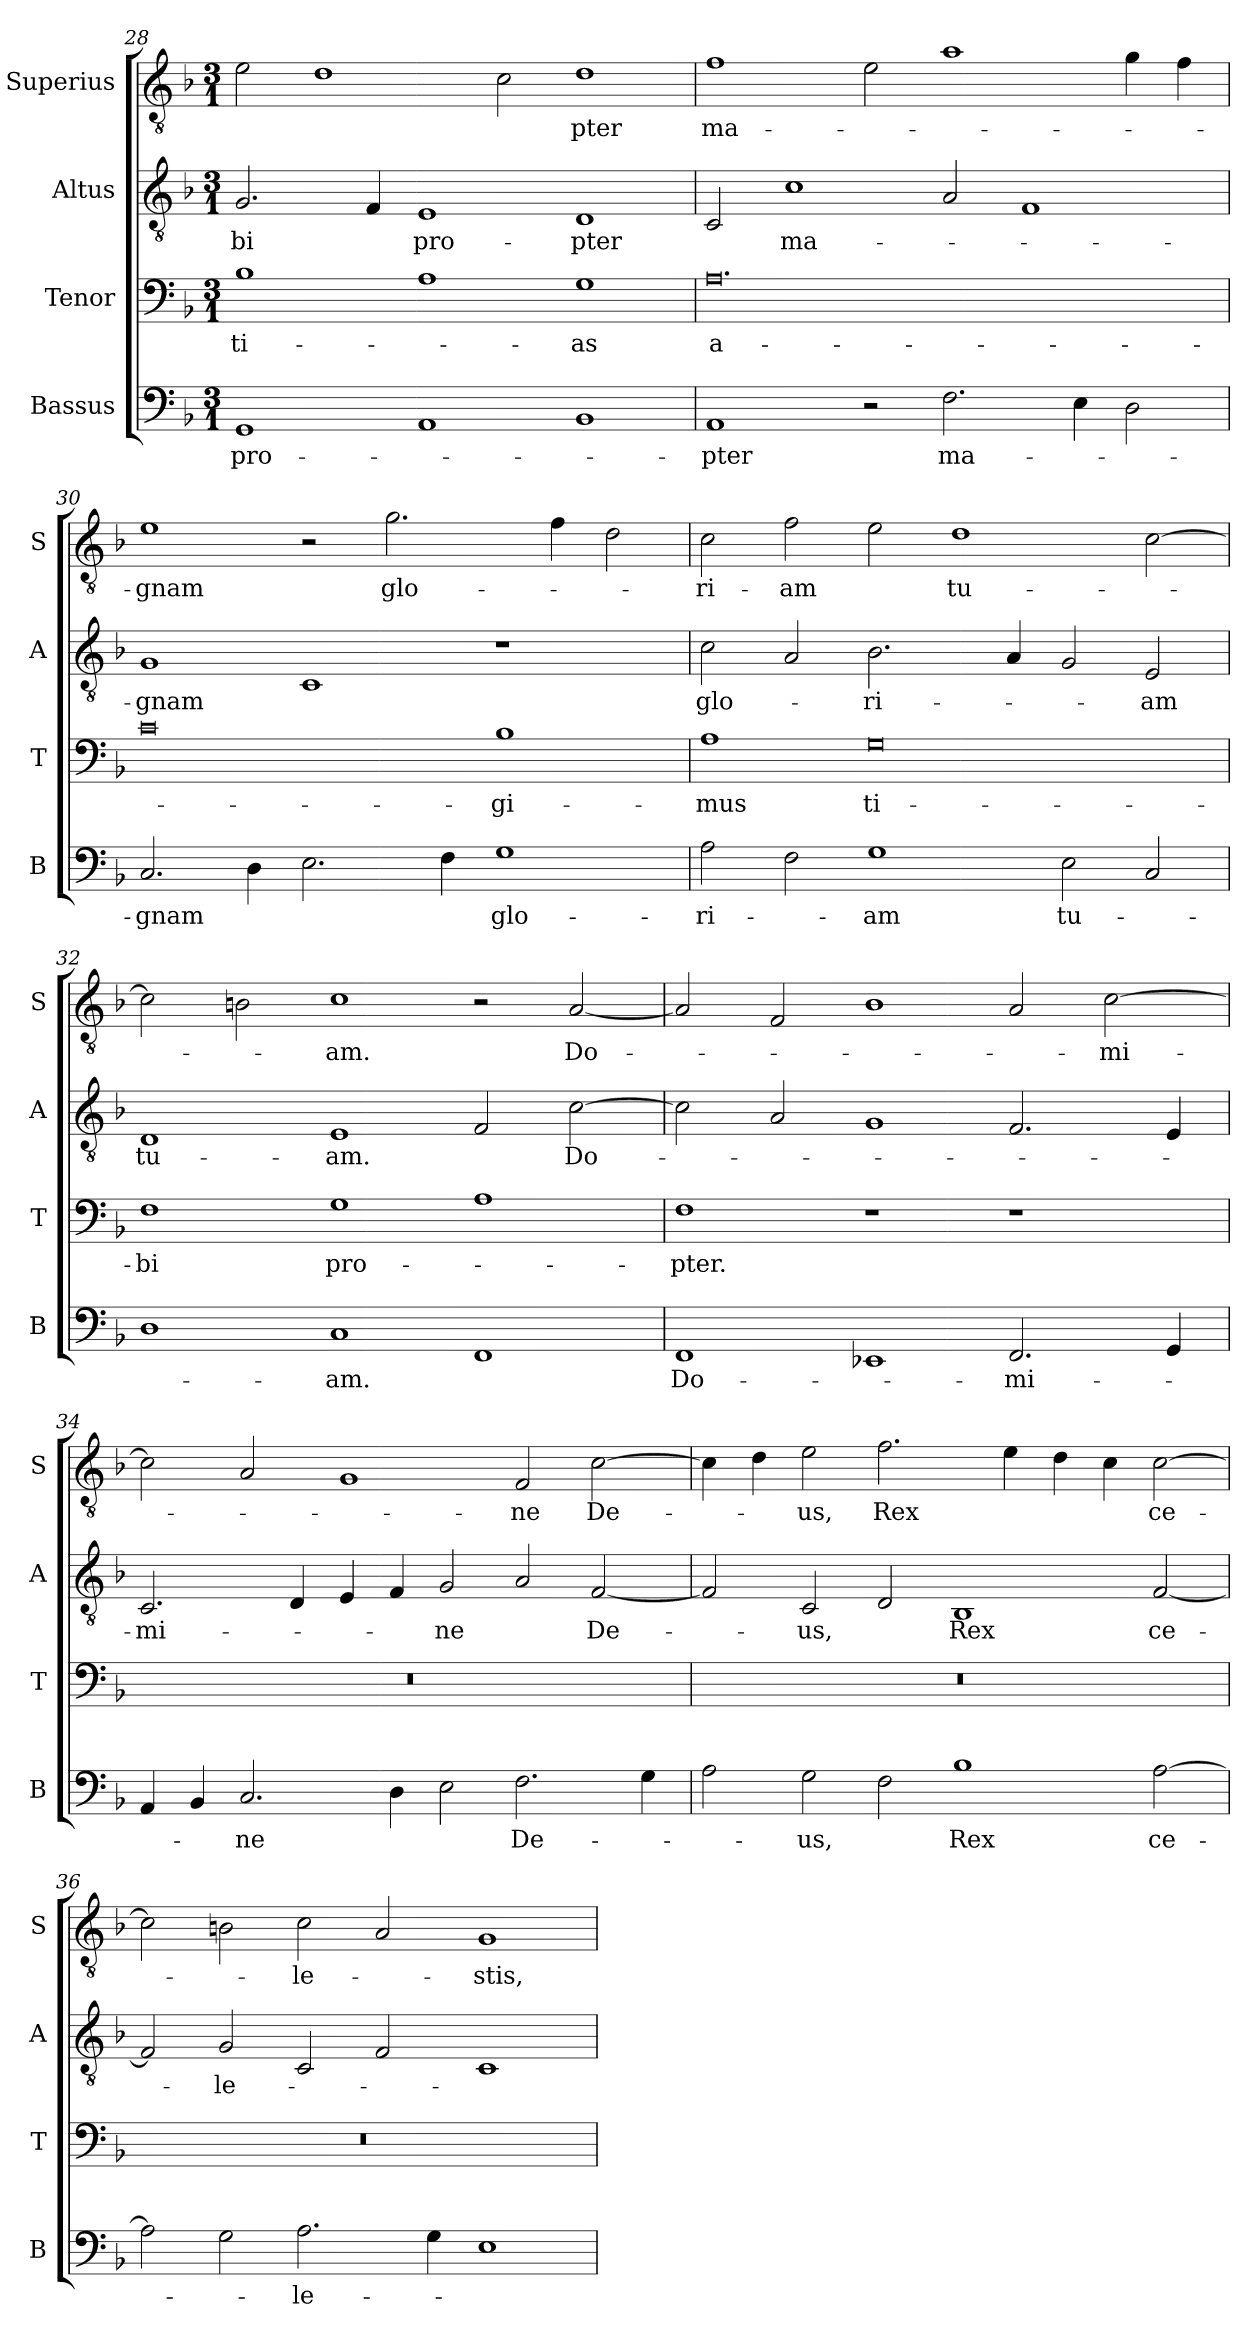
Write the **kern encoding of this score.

**kern	**text	**kern	**text	**kern	**text	**kern	**text
*part4	*part4	*part3	*part3	*part2	*part2	*part1	*part1
*staff4	*staff4	*staff3	*staff3	*staff2	*staff2	*staff1	*staff1
*I"Bassus	*	*I"Tenor	*	*I"Altus	*	*I"Superius	*
*I'B	*	*I'T	*	*I'A	*	*I'S	*
*clefF4	*	*clefF4	*	*clefGv2	*	*clefGv2	*
*k[b-]	*	*k[b-]	*	*k[b-]	*	*k[b-]	*
*d:	*	*d:	*	*d:	*	*d:	*
*M3/1	*	*M3/1	*	*M3/1	*	*M3/1	*
=28	=28	=28	=28	=28	=28	=28	=28
1GG	pro-	1B-	-ti-	2.G	-bi	2e	.
.	.	.	.	.	.	1d	.
.	.	.	.	4F	.	.	.
1AA	.	1A	.	1E	pro-	.	.
.	.	.	.	.	.	2c	.
1BB-	.	1G	-as	1D	-pter	1d	-pter
=29	=29	=29	=29	=29	=29	=29	=29
1AA	-pter	0.A	a-	2C	.	1f	ma-
.	.	.	.	1c	ma-	.	.
2r	.	.	.	.	.	2e	.
2.F	ma-	.	.	2A	.	1a	.
.	.	.	.	1F	.	.	.
4E	.	.	.	.	.	.	.
2D	.	.	.	.	.	4g	.
.	.	.	.	.	.	4f	.
=30	=30	=30	=30	=30	=30	=30	=30
2.C	-gnam	0c	.	1G	-gnam	1e	-gnam
4D	.	.	.	.	.	.	.
2.E	.	.	.	1C	.	2r	.
.	.	.	.	.	.	2.g	glo-
4F	.	.	.	.	.	.	.
1G	glo-	1B-	-gi-	1r	.	.	.
.	.	.	.	.	.	4f	.
.	.	.	.	.	.	2d	.
=31	=31	=31	=31	=31	=31	=31	=31
2A	-ri-	1A	-mus	2c	glo-	2c	-ri-
2F	.	.	.	2A	.	2f	-am
1G	-am	0G	ti-	2.B-	-ri-	2e	.
.	.	.	.	.	.	1d	tu-
.	.	.	.	4A	.	.	.
2E	tu-	.	.	2G	.	.	.
2C	.	.	.	2E	-am	[2c	.
=32	=32	=32	=32	=32	=32	=32	=32
1D	.	1F	-bi	1D	tu-	2c]	.
.	.	.	.	.	.	2Bn	.
1C	-am.	1G	pro-	1E	-am.	1c	-am.
1FF	.	1A	.	2F	.	2r	.
.	.	.	.	[2c	Do-	[2A	Do-
=33	=33	=33	=33	=33	=33	=33	=33
1FF	Do-	1F	-pter.	2c]	.	2A]	.
.	.	.	.	2A	.	2F	.
1EE-X	.	1r	.	1G	.	1B-	.
2.FF	-mi-	1r	.	2.F	.	2A	.
.	.	.	.	.	.	[2c	-mi-
4GG	.	.	.	4E	.	.	.
=34	=34	=34	=34	=34	=34	=34	=34
4AA	.	0.r	.	2.C	-mi-	2c]	.
4BB-	.	.	.	.	.	.	.
2.C	-ne	.	.	.	.	2A	.
.	.	.	.	4D	.	.	.
.	.	.	.	4E	.	1G	.
4D	.	.	.	4F	.	.	.
2E	.	.	.	2G	-ne	.	.
2.F	De-	.	.	2A	.	2F	-ne
.	.	.	.	[2F	De-	[2c	De-
4G	.	.	.	.	.	.	.
=35	=35	=35	=35	=35	=35	=35	=35
2A	.	0.r	.	2F]	.	4c]	.
.	.	.	.	.	.	4d	.
2G	-us,	.	.	2C	-us,	2e	-us,
2F	.	.	.	2D	.	2.f	Rex
1B-	Rex	.	.	1BB-	Rex	.	.
.	.	.	.	.	.	4e	.
.	.	.	.	.	.	4d	.
.	.	.	.	.	.	4c	.
[2A	ce-	.	.	[2F	ce-	[2c	ce-
=36	=36	=36	=36	=36	=36	=36	=36
2A]	.	0.r	.	2F]	.	2c]	.
2G	.	.	.	2G	-le-	2Bni	.
2.A	-le-	.	.	2C	.	2c	-le-
.	.	.	.	2F	.	2A	.
4G	.	.	.	.	.	.	.
1E	.	.	.	1C	.	1G	-stis,
=	=	=	=	=	=	=	=
*-	*-	*-	*-	*-	*-	*-	*-
